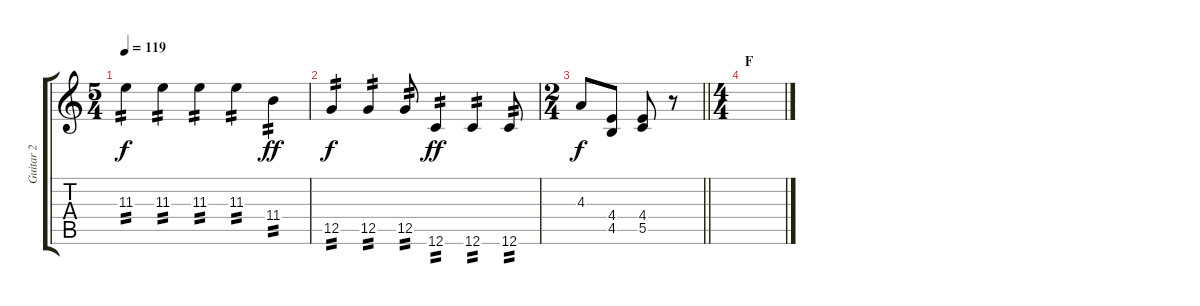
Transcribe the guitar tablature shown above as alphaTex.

\track ("Guitar 2" "Guitar 2") {instrument distortionguitar}
\staff {score tabs}
\tuning (D4 A3 F3 C3 G2 C2) {hide}
\ts (5 4)
\tempo 119
\clef g2
\ks c
11.3.4{tp 2 dy f} 11.3.4{tp 2} 11.3.4{tp 2} 11.3.4{tp 2} 11.4.4{tp 2 dy ff} |
12.5.4{tp 2 dy f} 12.5.4{tp 2} 12.5.8{tp 2} 12.6.4{tp 2 dy ff} 12.6.4{tp 2} 12.6.8{tp 2} |
\ts (2 4)
\barLineRight lightlight
4.3.8{dy f} (4.4 4.5).8 (4.4 5.5).8 r.8 |
\ts (4 4)
\section ("" "F")
